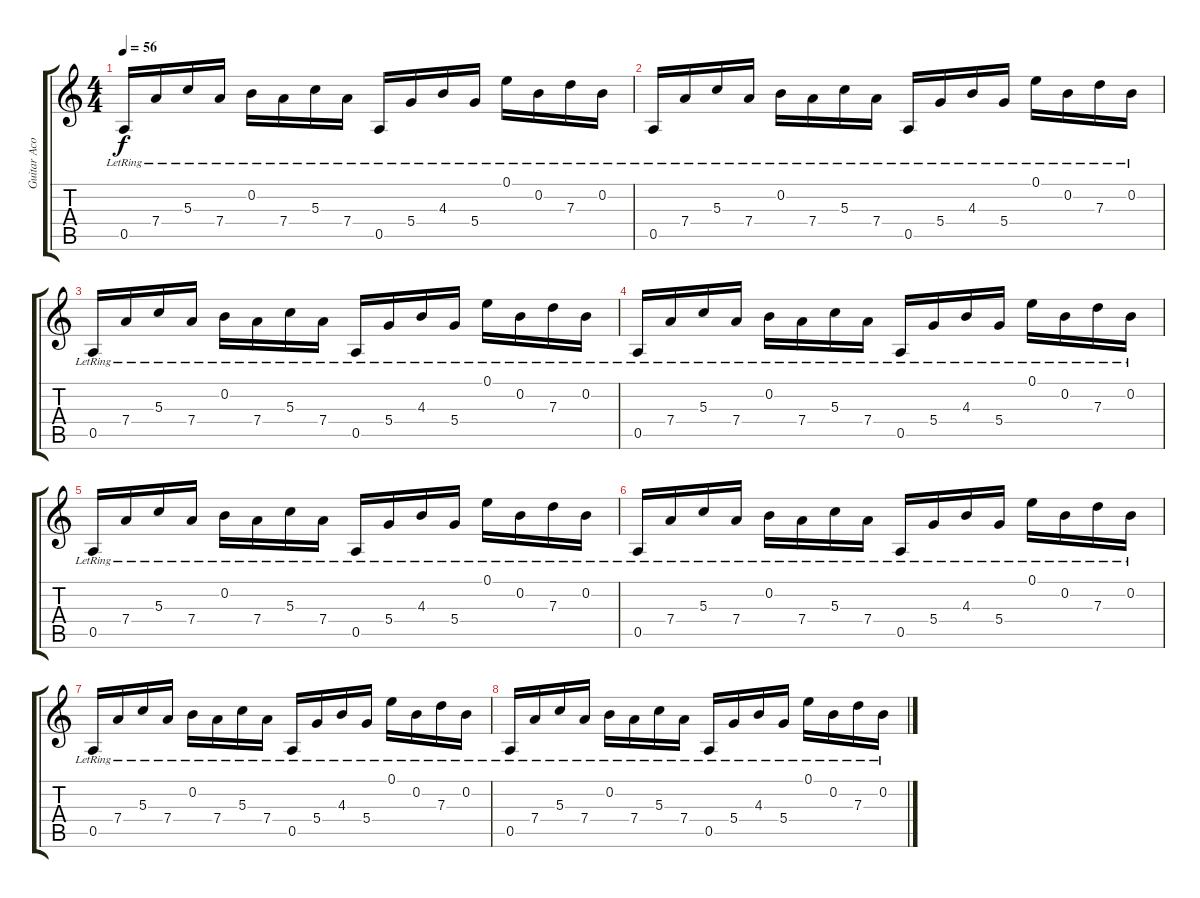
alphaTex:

\track ("Guitar Acoustic / Solo" "Guitar Aco") {instrument electricguitarclean}
\staff {score tabs}
\tuning (E4 B3 G3 D3 A2 E2) {hide}
\ts (4 4)
\tempo 56
\clef g2
\ks c
0.5{lr}.16{dy f} 7.4{lr}.16 5.3{lr}.16 7.4{lr}.16 0.2{lr}.16 7.4{lr}.16 5.3{lr}.16 7.4{lr}.16 0.5{lr}.16 5.4{lr}.16 4.3{lr}.16 5.4{lr}.16 0.1{lr}.16 0.2{lr}.16 7.3{lr}.16 0.2{lr}.16 |
0.5{lr}.16 7.4{lr}.16 5.3{lr}.16 7.4{lr}.16 0.2{lr}.16 7.4{lr}.16 5.3{lr}.16 7.4{lr}.16 0.5{lr}.16 5.4{lr}.16 4.3{lr}.16 5.4{lr}.16 0.1{lr}.16 0.2{lr}.16 7.3{lr}.16 0.2{lr}.16 |
0.5{lr}.16 7.4{lr}.16 5.3{lr}.16 7.4{lr}.16 0.2{lr}.16 7.4{lr}.16 5.3{lr}.16 7.4{lr}.16 0.5{lr}.16 5.4{lr}.16 4.3{lr}.16 5.4{lr}.16 0.1{lr}.16 0.2{lr}.16 7.3{lr}.16 0.2{lr}.16 |
0.5{lr}.16 7.4{lr}.16 5.3{lr}.16 7.4{lr}.16 0.2{lr}.16 7.4{lr}.16 5.3{lr}.16 7.4{lr}.16 0.5{lr}.16 5.4{lr}.16 4.3{lr}.16 5.4{lr}.16 0.1{lr}.16 0.2{lr}.16 7.3{lr}.16 0.2{lr}.16 |
0.5{lr}.16 7.4{lr}.16 5.3{lr}.16 7.4{lr}.16 0.2{lr}.16 7.4{lr}.16 5.3{lr}.16 7.4{lr}.16 0.5{lr}.16 5.4{lr}.16 4.3{lr}.16 5.4{lr}.16 0.1{lr}.16 0.2{lr}.16 7.3{lr}.16 0.2{lr}.16 |
0.5{lr}.16 7.4{lr}.16 5.3{lr}.16 7.4{lr}.16 0.2{lr}.16 7.4{lr}.16 5.3{lr}.16 7.4{lr}.16 0.5{lr}.16 5.4{lr}.16 4.3{lr}.16 5.4{lr}.16 0.1{lr}.16 0.2{lr}.16 7.3{lr}.16 0.2{lr}.16 |
0.5{lr}.16 7.4{lr}.16 5.3{lr}.16 7.4{lr}.16 0.2{lr}.16 7.4{lr}.16 5.3{lr}.16 7.4{lr}.16 0.5{lr}.16 5.4{lr}.16 4.3{lr}.16 5.4{lr}.16 0.1{lr}.16 0.2{lr}.16 7.3{lr}.16 0.2{lr}.16 |
0.5{lr}.16 7.4{lr}.16 5.3{lr}.16 7.4{lr}.16 0.2{lr}.16 7.4{lr}.16 5.3{lr}.16 7.4{lr}.16 0.5{lr}.16 5.4{lr}.16 4.3{lr}.16 5.4{lr}.16 0.1{lr}.16 0.2{lr}.16 7.3{lr}.16 0.2{lr}.16
